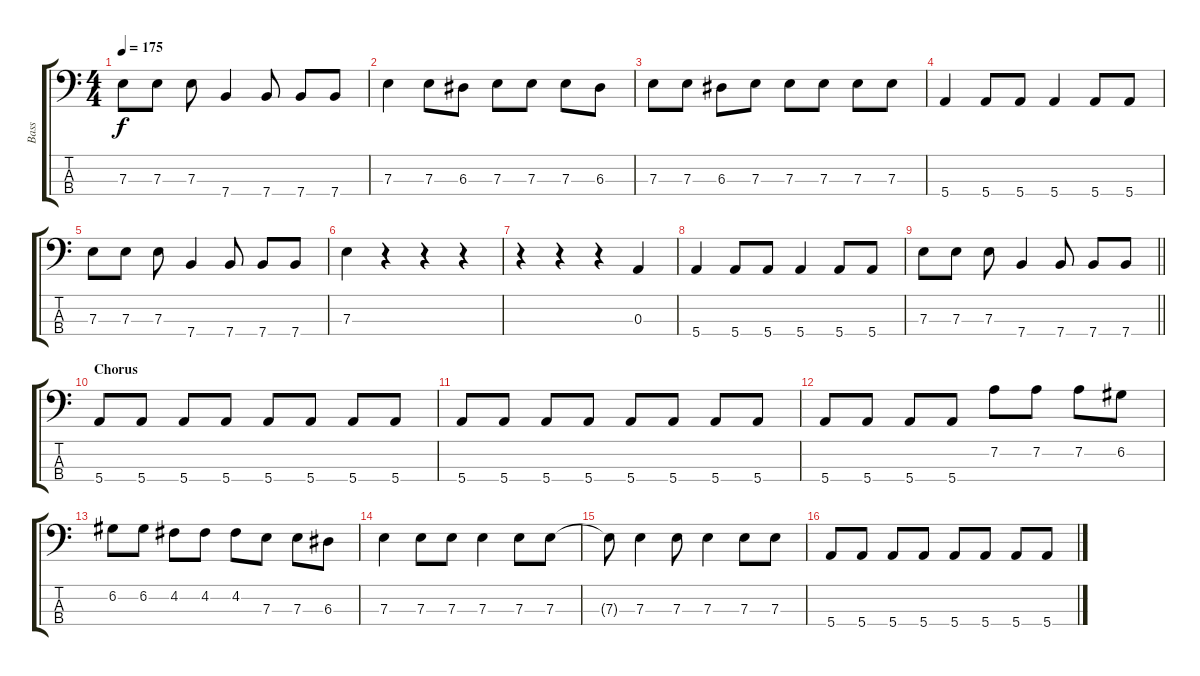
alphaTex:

\track ("Bass" "Bass") {instrument electricbasspick}
\staff {score tabs}
\tuning (G2 D2 A1 E1) {hide}
\ts (4 4)
\tempo 175
\clef f4
\ks c
7.3.8{dy f} 7.3.8 7.3.8 7.4.4 7.4.8 7.4.8 7.4.8 |
7.3.4 7.3.8 6.3.8 7.3.8 7.3.8 7.3.8 6.3.8 |
7.3.8 7.3.8 6.3.8 7.3.8 7.3.8 7.3.8 7.3.8 7.3.8 |
5.4.4 5.4.8 5.4.8 5.4.4 5.4.8 5.4.8 |
7.3.8 7.3.8 7.3.8 7.4.4 7.4.8 7.4.8 7.4.8 |
7.3.4 r.4 r.4 r.4 |
r.4 r.4 r.4 0.3.4 |
5.4.4 5.4.8 5.4.8 5.4.4 5.4.8 5.4.8 |
\barLineRight lightlight
7.3.8 7.3.8 7.3.8 7.4.4 7.4.8 7.4.8 7.4.8 |
\section ("" "Chorus")
5.4.8 5.4.8 5.4.8 5.4.8 5.4.8 5.4.8 5.4.8 5.4.8 |
5.4.8 5.4.8 5.4.8 5.4.8 5.4.8 5.4.8 5.4.8 5.4.8 |
5.4.8 5.4.8 5.4.8 5.4.8 7.2.8 7.2.8 7.2.8 6.2.8 |
6.2.8 6.2.8 4.2.8 4.2.8 4.2.8 7.3.8 7.3.8 6.3.8 |
7.3.4 7.3.8 7.3.8 7.3.4 7.3.8 7.3.8 |
7.3{t}.8 7.3.4 7.3.8 7.3.4 7.3.8 7.3.8 |
5.4.8 5.4.8 5.4.8 5.4.8 5.4.8 5.4.8 5.4.8 5.4.8
